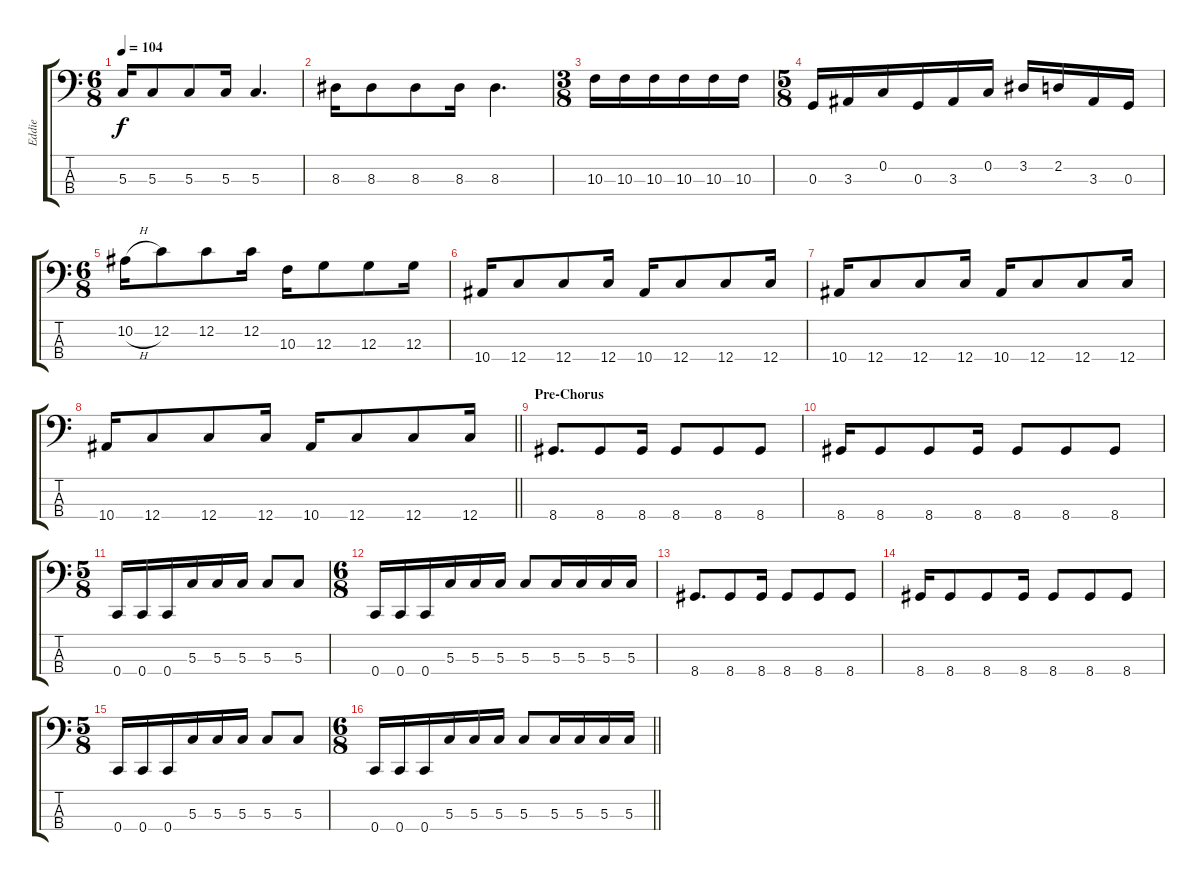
\track ("Eddie" "Eddie") {instrument electricbasspick}
\staff {score tabs}
\tuning (F2 C2 G1 C1) {hide}
\ts (6 8)
\tempo 104
\clef f4
\ks c
5.3.16{dy f} 5.3.8 5.3.8 5.3.16 5.3.4{d} |
8.3.16 8.3.8 8.3.8 8.3.16 8.3.4{d} |
\ts (3 8)
10.3.16 10.3.16 10.3.16 10.3.16 10.3.16 10.3.16 |
\ts (5 8)
0.3.16 3.3.16 0.2.16 0.3.16 3.3.16 0.2.16 3.2.16 2.2.16 3.3.16 0.3.16 |
\ts (6 8)
10.2{h}.16 12.2.8 12.2.8 12.2.16 10.3.16 12.3.8 12.3.8 12.3.16 |
10.4.16 12.4.8 12.4.8 12.4.16 10.4.16 12.4.8 12.4.8 12.4.16 |
10.4.16 12.4.8 12.4.8 12.4.16 10.4.16 12.4.8 12.4.8 12.4.16 |
\barLineRight lightlight
10.4.16 12.4.8 12.4.8 12.4.16 10.4.16 12.4.8 12.4.8 12.4.16 |
\section ("" "Pre-Chorus")
8.4.8{d} 8.4.8 8.4.16 8.4.8 8.4.8 8.4.8 |
8.4.16 8.4.8 8.4.8 8.4.16 8.4.8 8.4.8 8.4.8 |
\ts (5 8)
0.4.16 0.4.16 0.4.16 5.3.16 5.3.16 5.3.16 5.3.8 5.3.8 |
\ts (6 8)
0.4.16 0.4.16 0.4.16 5.3.16 5.3.16 5.3.16 5.3.8 5.3.16 5.3.16 5.3.16 5.3.16 |
8.4.8{d} 8.4.8 8.4.16 8.4.8 8.4.8 8.4.8 |
8.4.16 8.4.8 8.4.8 8.4.16 8.4.8 8.4.8 8.4.8 |
\ts (5 8)
0.4.16 0.4.16 0.4.16 5.3.16 5.3.16 5.3.16 5.3.8 5.3.8 |
\ts (6 8)
\barLineRight lightlight
0.4.16 0.4.16 0.4.16 5.3.16 5.3.16 5.3.16 5.3.8 5.3.16 5.3.16 5.3.16 5.3.16
